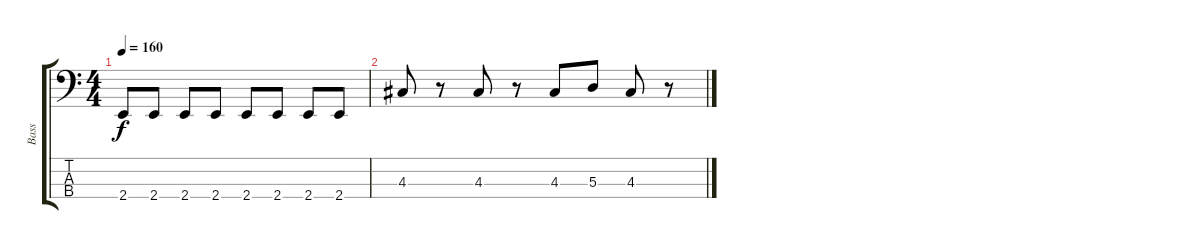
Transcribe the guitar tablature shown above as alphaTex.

\track ("Bass" "Bass") {instrument electricbassfinger}
\staff {score tabs}
\tuning (G2 D2 A1 D1) {hide}
\ts (4 4)
\tempo 160
\clef f4
\ks c
2.4.8{dy f} 2.4.8 2.4.8 2.4.8 2.4.8 2.4.8 2.4.8 2.4.8 |
4.3.8 r.8 4.3.8 r.8 4.3.8 5.3.8 4.3.8 r.8
